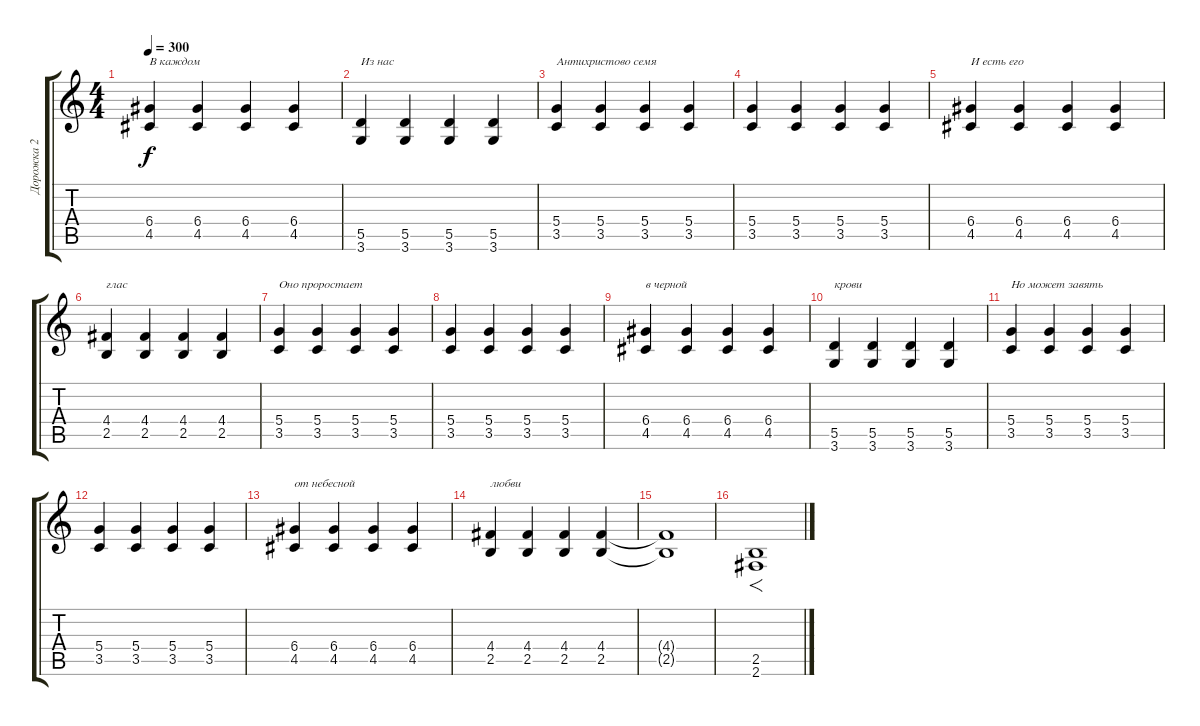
\track ("Дорожка 2" "Дорожка 2") {instrument distortionguitar}
\staff {score tabs}
\tuning (E4 B3 G3 D3 A2 E2) {hide}
\ts (4 4)
\tempo 300
\clef g2
\ks c
(6.4 4.5).4{txt "В каждом" dy f} (6.4 4.5).4 (6.4 4.5).4 (6.4 4.5).4 |
(5.5 3.6).4{txt "Из нас"} (5.5 3.6).4 (5.5 3.6).4 (5.5 3.6).4 |
(5.4 3.5).4{txt "Антихристово семя"} (5.4 3.5).4 (5.4 3.5).4 (5.4 3.5).4 |
(5.4 3.5).4 (5.4 3.5).4 (5.4 3.5).4 (5.4 3.5).4 |
(6.4 4.5).4{txt "И есть его"} (6.4 4.5).4 (6.4 4.5).4 (6.4 4.5).4 |
(4.4 2.5).4{txt "глас"} (4.4 2.5).4 (4.4 2.5).4 (4.4 2.5).4 |
(5.4 3.5).4{txt "Оно проростает"} (5.4 3.5).4 (5.4 3.5).4 (5.4 3.5).4 |
(5.4 3.5).4 (5.4 3.5).4 (5.4 3.5).4 (5.4 3.5).4 |
(6.4 4.5).4{txt "в черной"} (6.4 4.5).4 (6.4 4.5).4 (6.4 4.5).4 |
(5.5 3.6).4{txt "крови"} (5.5 3.6).4 (5.5 3.6).4 (5.5 3.6).4 |
(5.4 3.5).4{txt "Но может завять "} (5.4 3.5).4 (5.4 3.5).4 (5.4 3.5).4 |
(5.4 3.5).4 (5.4 3.5).4 (5.4 3.5).4 (5.4 3.5).4 |
(6.4 4.5).4{txt "от небесной"} (6.4 4.5).4 (6.4 4.5).4 (6.4 4.5).4 |
(4.4 2.5).4{txt "любви"} (4.4 2.5).4 (4.4 2.5).4 (4.4 2.5).4 |
(4.4{t} 2.5{t}).1 |
(2.5 2.6).1{f}
